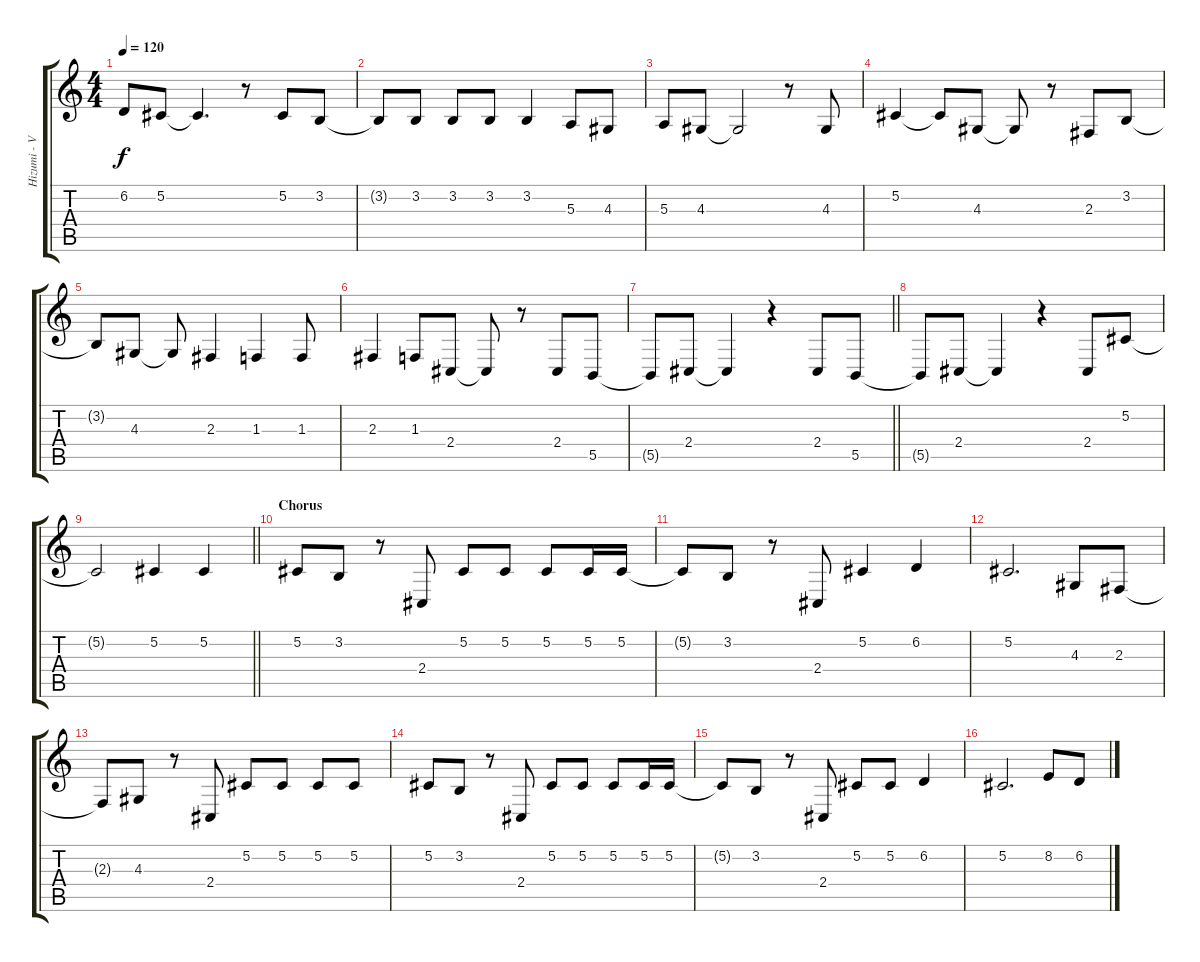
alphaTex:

\track ("Hizumi - Vocals" "Hizumi - V") {instrument lead6voice}
\staff {score tabs}
\tuning (Db4 Ab3 E3 B2 Gb2 B1) {hide}
\ts (4 4)
\tempo 120
\clef g2
\ks c
6.2{t}.8{dy f} 5.2.8 5.2{t}.4{d} r.8 5.2.8 3.2.8 |
3.2{t}.8 3.2.8 3.2.8 3.2.8 3.2.4 5.3.8 4.3.8 |
5.3.8 4.3.8 4.3{t}.2 r.8 4.3.8 |
5.2.4 5.2{t}.8 4.3.8 4.3{t}.8 r.8 2.3.8 3.2.8 |
3.2{t}.8 4.3.8 4.3{t}.8 2.3.4 1.3.4 1.3.8 |
2.3.4 1.3.8 2.4.8 2.4{t}.8 r.8 2.4.8 5.5.8 |
\barLineRight lightlight
5.5{t}.8 2.4.8 2.4{t}.4 r.4 2.4.8 5.5.8 |
5.5{t}.8 2.4.8 2.4{t}.4 r.4 2.4.8 5.2.8 |
\barLineRight lightlight
5.2{t}.2 5.2.4 5.2.4 |
\section ("" "Chorus")
5.2.8 3.2.8 r.8 2.4.8 5.2.8 5.2.8 5.2.8 5.2.16 5.2.16 |
5.2{t}.8 3.2.8 r.8 2.4.8 5.2.4 6.2.4 |
5.2.2{d} 4.3.8 2.3.8 |
2.3{t}.8 4.3.8 r.8 2.4.8 5.2.8 5.2.8 5.2.8 5.2.8 |
5.2.8 3.2.8 r.8 2.4.8 5.2.8 5.2.8 5.2.8 5.2.16 5.2.16 |
5.2{t}.8 3.2.8 r.8 2.4.8 5.2.8 5.2.8 6.2.4 |
5.2.2{d} 8.2.8 6.2.8
